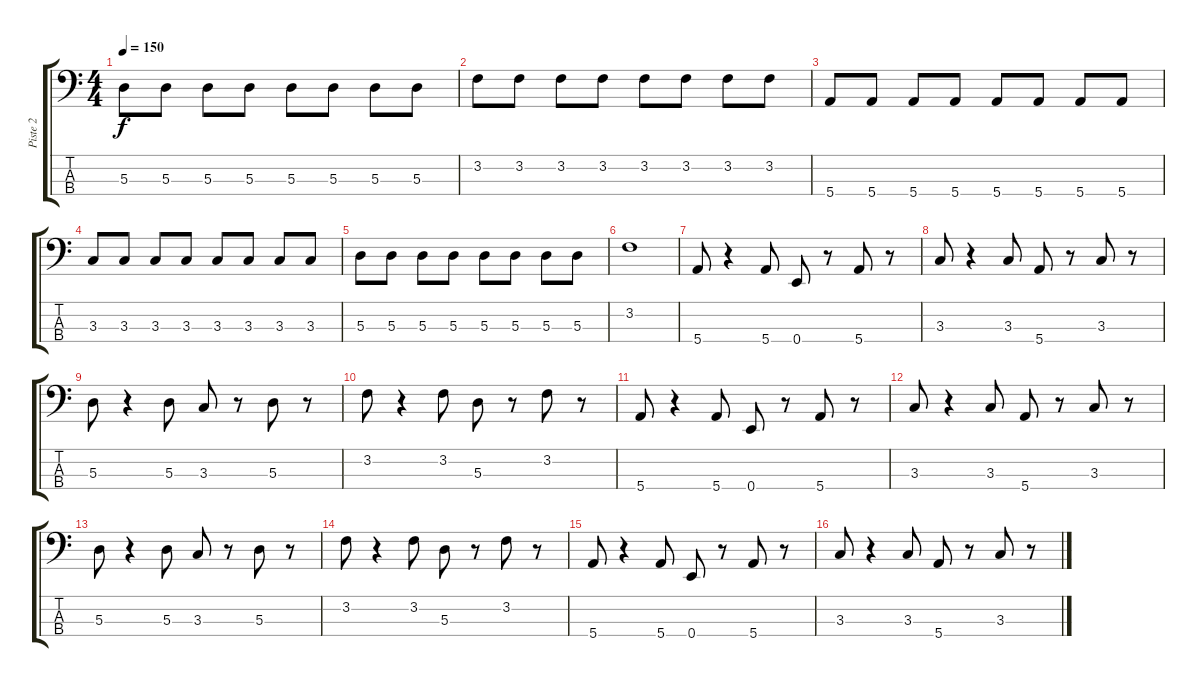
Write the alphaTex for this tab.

\track ("Piste 2" "Piste 2") {instrument electricbassfinger}
\staff {score tabs}
\tuning (G2 D2 A1 E1) {hide}
\ts (4 4)
\tempo 150
\clef f4
\ks c
5.3.8{dy f} 5.3.8 5.3.8 5.3.8 5.3.8 5.3.8 5.3.8 5.3.8 |
3.2.8 3.2.8 3.2.8 3.2.8 3.2.8 3.2.8 3.2.8 3.2.8 |
5.4.8 5.4.8 5.4.8 5.4.8 5.4.8 5.4.8 5.4.8 5.4.8 |
3.3.8 3.3.8 3.3.8 3.3.8 3.3.8 3.3.8 3.3.8 3.3.8 |
5.3.8 5.3.8 5.3.8 5.3.8 5.3.8 5.3.8 5.3.8 5.3.8 |
3.2.1 |
5.4.8 r.4 5.4.8 0.4.8 r.8 5.4.8 r.8 |
3.3.8 r.4 3.3.8 5.4.8 r.8 3.3.8 r.8 |
5.3.8 r.4 5.3.8 3.3.8 r.8 5.3.8 r.8 |
3.2.8 r.4 3.2.8 5.3.8 r.8 3.2.8 r.8 |
5.4.8 r.4 5.4.8 0.4.8 r.8 5.4.8 r.8 |
3.3.8 r.4 3.3.8 5.4.8 r.8 3.3.8 r.8 |
5.3.8 r.4 5.3.8 3.3.8 r.8 5.3.8 r.8 |
3.2.8 r.4 3.2.8 5.3.8 r.8 3.2.8 r.8 |
5.4.8 r.4 5.4.8 0.4.8 r.8 5.4.8 r.8 |
3.3.8 r.4 3.3.8 5.4.8 r.8 3.3.8 r.8
